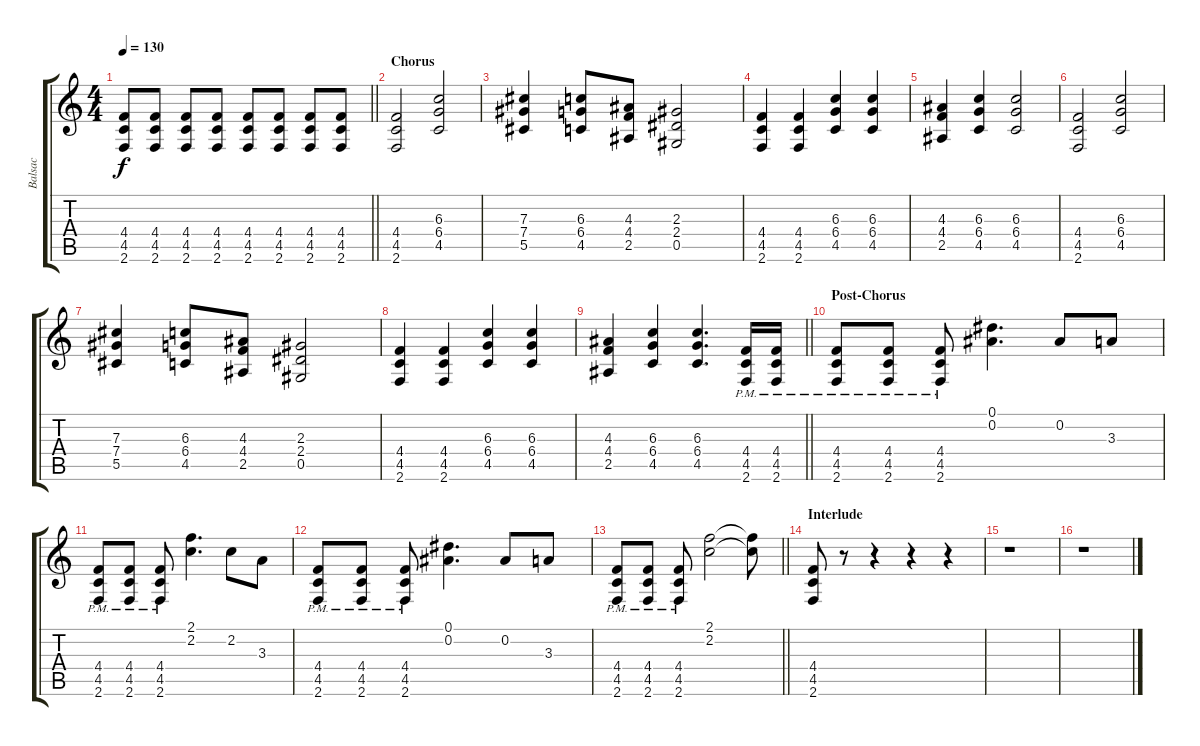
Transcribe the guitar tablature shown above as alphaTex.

\track ("Balsac" "Balsac") {instrument overdrivenguitar}
\staff {score tabs}
\tuning (Eb4 Bb3 Gb3 Db3 Ab2 Eb2) {hide}
\ts (4 4)
\tempo 130
\clef g2
\barLineRight lightlight
\ks c
(4.4 4.5 2.6).8{dy f} (4.4 4.5 2.6).8 (4.4 4.5 2.6).8 (4.4 4.5 2.6).8 (4.4 4.5 2.6).8 (4.4 4.5 2.6).8 (4.4 4.5 2.6).8 (4.4 4.5 2.6).8 |
\section ("" "Chorus")
(4.4 4.5 2.6).2 (6.3 6.4 4.5).2 |
(7.3 7.4 5.5).4 (6.3 6.4 4.5).8 (4.3 4.4 2.5).8 (2.3 2.4 0.5).2 |
(4.4 4.5 2.6).4 (4.4 4.5 2.6).4 (6.3 6.4 4.5).4 (6.3 6.4 4.5).4 |
(4.3 4.4 2.5).4 (6.3 6.4 4.5).4 (6.3 6.4 4.5).2 |
(4.4 4.5 2.6).2 (6.3 6.4 4.5).2 |
(7.3 7.4 5.5).4 (6.3 6.4 4.5).8 (4.3 4.4 2.5).8 (2.3 2.4 0.5).2 |
(4.4 4.5 2.6).4 (4.4 4.5 2.6).4 (6.3 6.4 4.5).4 (6.3 6.4 4.5).4 |
\barLineRight lightlight
(4.3 4.4 2.5).4 (6.3 6.4 4.5).4 (6.3 6.4 4.5).4{d} (4.4{pm} 4.5{pm} 2.6{pm}).16 (4.4{pm} 4.5{pm} 2.6{pm}).16 |
\section ("" "Post-Chorus")
(4.4{pm} 4.5{pm} 2.6{pm}).8 (4.4{pm} 4.5{pm} 2.6{pm}).8 (4.4{pm} 4.5{pm} 2.6{pm}).8 (0.1 0.2).4{d} 0.2.8 3.3.8 |
(4.4{pm} 4.5{pm} 2.6{pm}).8 (4.4{pm} 4.5{pm} 2.6{pm}).8 (4.4{pm} 4.5{pm} 2.6{pm}).8 (2.1 2.2).4{d} 2.2.8 3.3.8 |
(4.4{pm} 4.5{pm} 2.6{pm}).8 (4.4{pm} 4.5{pm} 2.6{pm}).8 (4.4{pm} 4.5{pm} 2.6{pm}).8 (0.1 0.2).4{d} 0.2.8 3.3.8 |
\barLineRight lightlight
(4.4{pm} 4.5{pm} 2.6{pm}).8 (4.4{pm} 4.5{pm} 2.6{pm}).8 (4.4{pm} 4.5{pm} 2.6{pm}).8 (2.1 2.2).2 (2.1{t} 2.2{t}).8 |
\section ("" "Interlude")
(4.4 4.5 2.6).8 r.8 r.4 r.4 r.4 |
r.1 |
r.1
